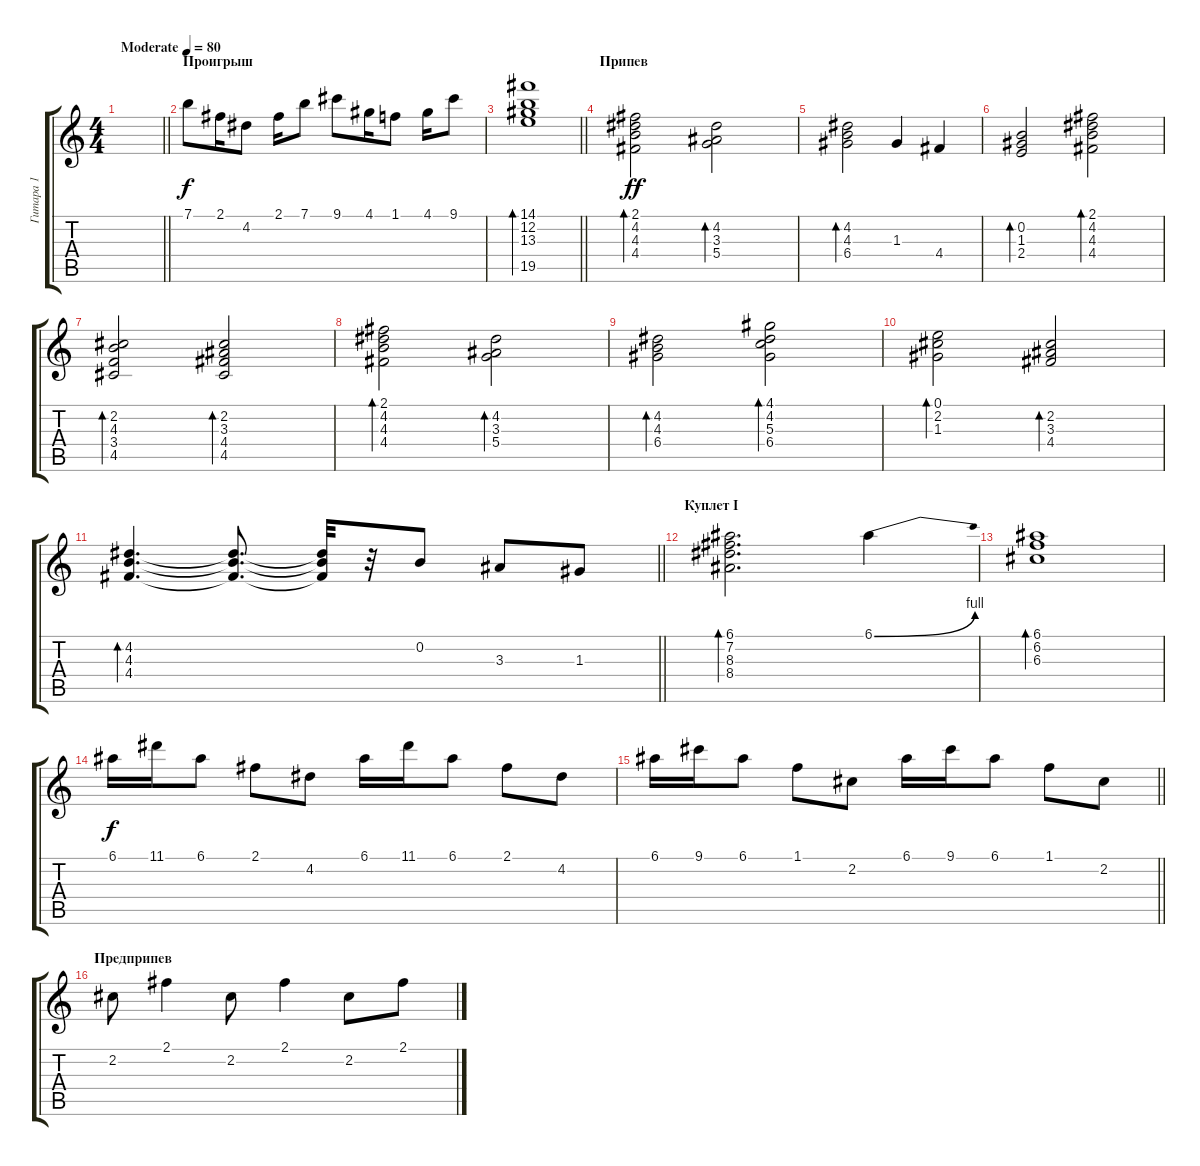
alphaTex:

\track ("Гитара 1" "Гитара 1") {instrument electricguitarjazz}
\staff {score tabs}
\tuning (E4 B3 G3 D3 A2 E2) {hide}
\ts (4 4)
\tempo (80 "Moderate")
\clef g2
\barLineRight lightlight
\ks c
|
\section ("" "Проигрыш")
7.1.8 2.1.16 4.2.8 2.1.16 7.1.8 9.1.8 4.1.16 1.1.8 4.1.16 9.1.8 |
\barLineRight lightlight
(14.1 12.2 13.3 19.5).1{bd 120 dy f} |
\section ("" "Припев")
(2.1 4.2 4.3 4.4).2{bd 120 dy ff volume 10} (4.2 3.3 5.4).2{bd 120} |
(4.2 4.3 6.4).2{bd 120} 1.3.4 4.4.4 |
(0.2 1.3 2.4).2{bd 120} (2.1 4.2 4.3 4.4).2{bd 120} |
(2.2 4.3 3.4 4.5).2{bd 120} (2.2 3.3 4.4 4.5).2{bd 120} |
(2.1 4.2 4.3 4.4).2{bd 120} (4.2 3.3 5.4).2{bd 120} |
(4.2 4.3 6.4).2{bd 120} (4.1 4.2 5.3 6.4).2{bd 120} |
(0.1 2.2 1.3).2{bd 120} (2.2 3.3 4.4).2{bd 120} |
\barLineRight lightlight
(4.2 4.3 4.4).4{d bd 120} (4.2{t} 4.3{t} 4.4{t}).8{d} (4.2{t} 4.3{t} 4.4{t}).32 r.32 0.2.8{volume 13} 3.3.8 1.3.8 |
\section ("" "Куплет I")
(6.1 7.2 8.3 8.4).2{d bd 120 volume 13} 6.1{be (bend 0 0 60 4)}.4 |
(6.1 6.2 6.3).1{bd 120} |
6.1.16{dy f volume 16} 11.1.16 6.1.8 2.1.8 4.2.8 6.1.16 11.1.16 6.1.8 2.1.8 4.2.8 |
\barLineRight lightlight
6.1.16 9.1.16 6.1.8 1.1.8 2.2.8 6.1.16 9.1.16 6.1.8 1.1.8 2.2.8 |
\section ("" "Предприпев")
2.2.8 2.1.4 2.2.8 2.1.4 2.2.8 2.1.8
